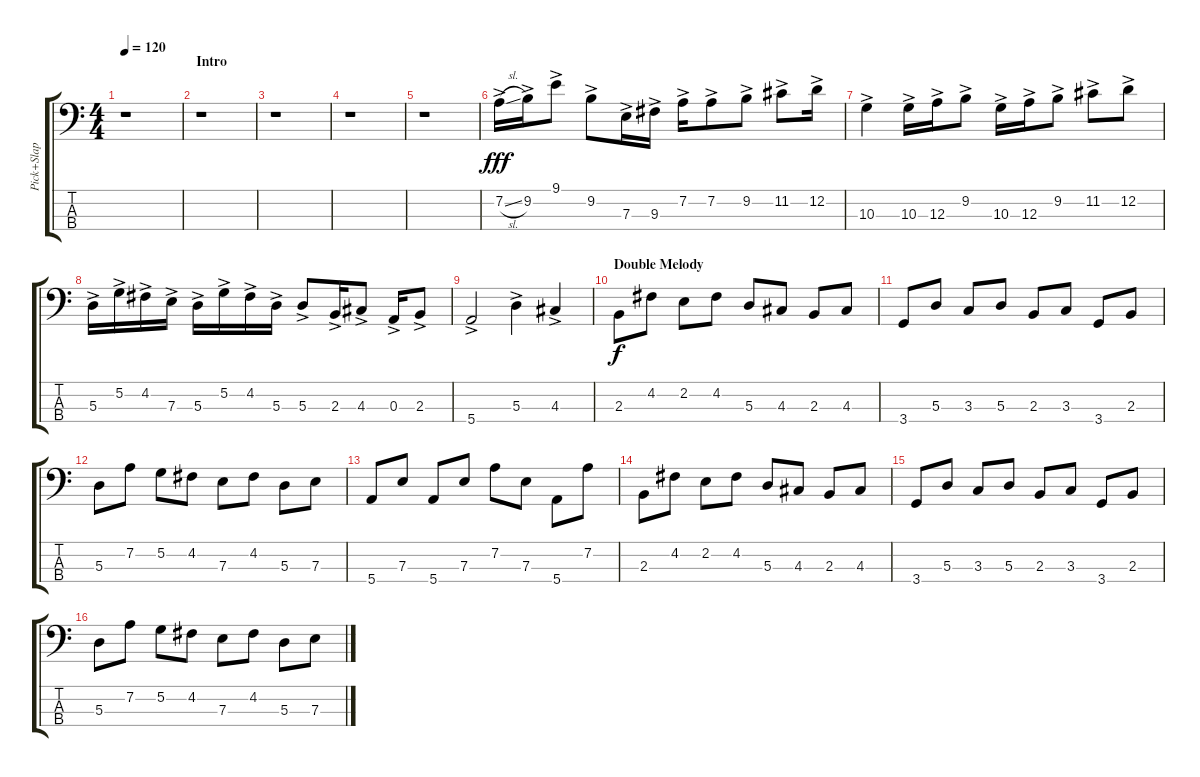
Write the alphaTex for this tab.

\track ("Pick+Slap Bass" "Pick+Slap ") {instrument electricbasspick}
\staff {score tabs}
\tuning (G2 D2 A1 E1) {hide}
\ts (4 4)
\tempo 120
\tempo 100
\tempo 120
\clef f4
\ks c
r.1{dy fff instrument electricbasspick} |
\section ("" "Intro")
r.1 |
r.1 |
r.1 |
r.1 |
7.2{sl ac}.16 9.2{ac}.16 9.1{ac}.8 9.2{ac}.8 7.3{ac}.16 9.3{ac}.16 7.2{ac}.16 7.2{ac}.8 9.2{ac}.8 11.2{ac}.8 12.2{ac}.16 |
10.3{ac}.4 10.3{ac}.16 12.3{ac}.16 9.2{ac}.8 10.3{ac}.16 12.3{ac}.16 9.2{ac}.8 11.2{ac}.8 12.2{ac}.8 |
5.3{ac}.16 5.2{ac}.16 4.2{ac}.16 7.3{ac}.16 5.3{ac}.16 5.2{ac}.16 4.2{ac}.16 5.3{ac}.16 5.3{ac}.8 2.3{ac}.16 4.3{ac}.8 0.3{ac}.16 2.3{ac}.8 |
5.4{ac}.2 5.3{ac}.4 4.3{ac}.4 |
\section ("" "Double Melody")
2.3.8{dy f instrument electricbasspick} 4.2.8 2.2.8 4.2.8 5.3.8 4.3.8 2.3.8 4.3.8 |
3.4.8 5.3.8 3.3.8 5.3.8 2.3.8 3.3.8 3.4.8 2.3.8 |
5.3.8 7.2.8 5.2.8 4.2.8 7.3.8 4.2.8 5.3.8 7.3.8 |
5.4.8 7.3.8 5.4.8 7.3.8 7.2.8 7.3.8 5.4.8 7.2.8 |
2.3.8 4.2.8 2.2.8 4.2.8 5.3.8 4.3.8 2.3.8 4.3.8 |
3.4.8 5.3.8 3.3.8 5.3.8 2.3.8 3.3.8 3.4.8 2.3.8 |
5.3.8 7.2.8 5.2.8 4.2.8 7.3.8 4.2.8 5.3.8 7.3.8
